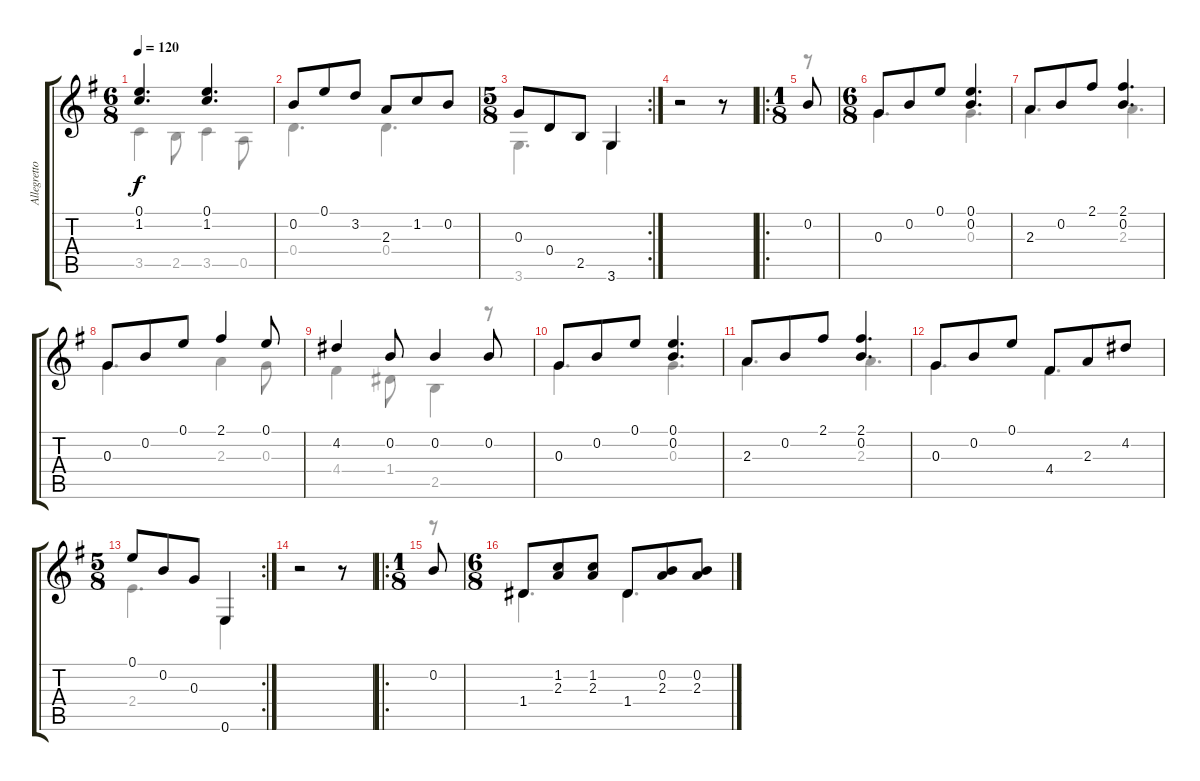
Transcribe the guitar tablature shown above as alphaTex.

\track ("Allegretto Grazioso No. 3 Opus 241 II" "Allegretto") {instrument acousticguitarnylon}
\staff {score tabs}
\tuning (E4 B3 G3 D3 A2 E2) {hide}
\voice
\ts (6 8)
\tempo 120
\clef g2
\ks g
(0.1 1.2).4{d dy f} (0.1 1.2).4{d} |
0.2.8 0.1.8 3.2.8 2.3.8 1.2.8 0.2.8 |
\rc 2
\ts (5 8)
0.3.8 0.4.8 2.5.8 3.6.4 |
r.2 r.8 |
\ro
\ts (1 8)
0.2.8 |
\ts (6 8)
0.3.8 0.2.8 0.1.8 (0.1 0.2).4{d} |
2.3.8 0.2.8 2.1.8 (2.1 0.2).4{d} |
0.3.8 0.2.8 0.1.8 2.1.4 0.1.8 |
4.2.4 0.2.8 0.2.4 0.2.8 |
0.3.8 0.2.8 0.1.8 (0.1 0.2).4{d} |
2.3.8 0.2.8 2.1.8 (2.1 0.2).4{d} |
0.3.8 0.2.8 0.1.8 4.4.8 2.3.8 4.2.8 |
\rc 2
\ts (5 8)
0.1.8 0.2.8 0.3.8 0.6.4 |
r.2 r.8 |
\ro
\ts (1 8)
0.2.8 |
\ts (6 8)
1.4.8 (1.2 2.3).8 (1.2 2.3).8 1.4.8 (0.2 2.3).8 (0.2 2.3).8
\voice
\clef g2
\ottava regular
\simile none
\ks g
3.5.4{dy f} 2.5.8 3.5.4 0.5.8 |
0.4.4{d} 0.4.4{d} |
3.6.4{d} 3.6.4 |
|
r.8 |
0.3.4{d} 0.3.4{d} |
2.3.4{d} 2.3.4{d} |
0.3.4{d} 2.3.4 0.3.8 |
4.4.4 1.4.8 2.5.4 r.8 |
0.3.4{d} 0.3.4{d} |
2.3.4{d} 2.3.4{d} |
0.3.4{d} 4.4.4{d} |
2.4.4{d} 0.6.4 |
|
r.8 |
1.4.4{d} 1.4.4{d}
